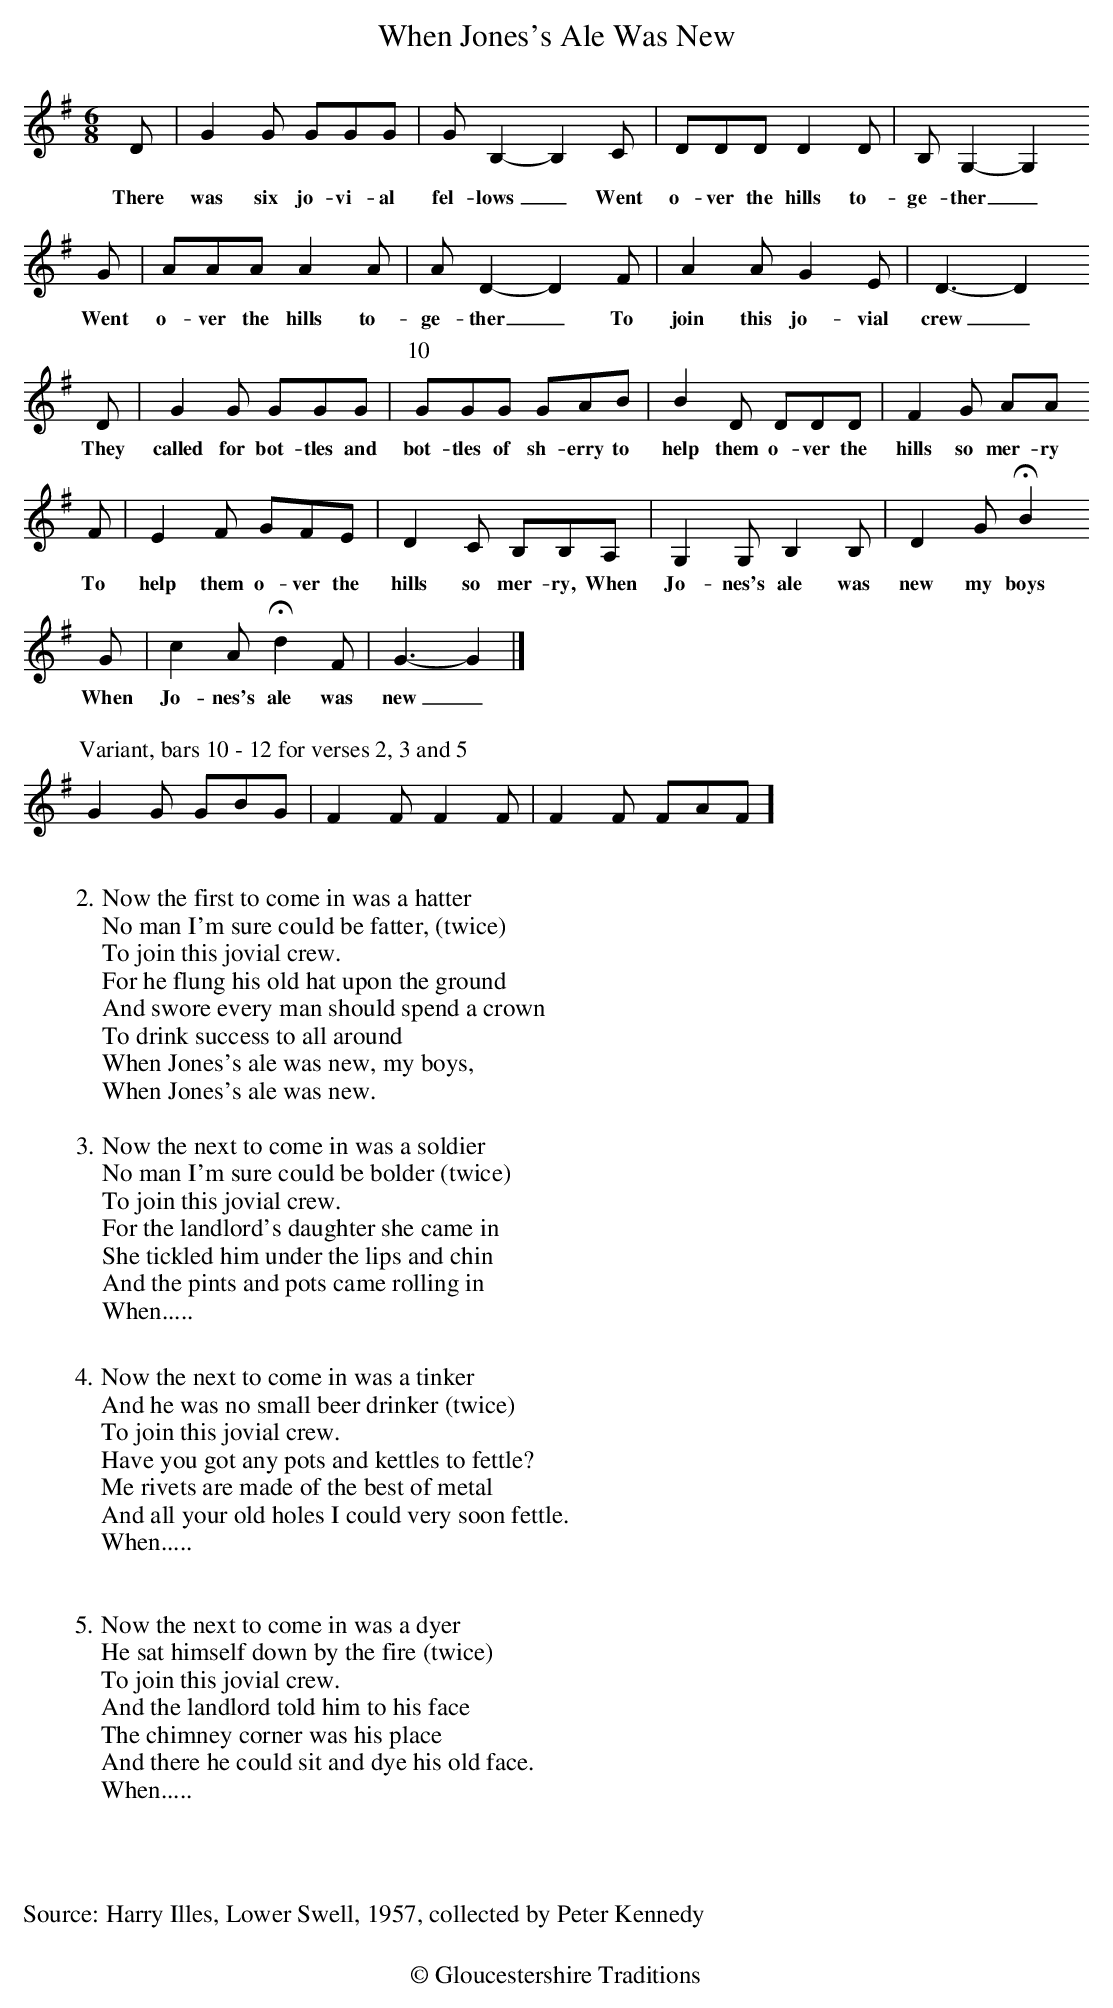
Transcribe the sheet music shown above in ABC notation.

X:1
T:When Jones's Ale Was New
M:6/8
L:1/8
K:Gmaj clef=treble octave=0
D |G2G GGG | GB,2-B,2C | DDD D2D | B,G,2-G,2
w:There was six jo-vi-al fel-lows_ Went o-ver the hills to-ge-ther_
G | AAA A2A | AD2-D2F | A2A G2E | D3-D2
w:Went o-ver the hills to-ge-ther_To join this jo-vial crew_
D | G2G GGG | [P:10]GGG GAB | B2D DDD | F2G AA
w:They called for bot-tles and bot-tles of sh-erry to help them o-ver the hills so mer-ry
F | E2F GFE |D2C B,B,A, | G,2G, B,2B, | D2G!fermata!B2
w:To help them o-ver the hills so mer-ry, When Jo-nes's ale was new my boys
G | c2A !fermata!d2F | G3-G2 |]
w:When Jo-nes's ale was new_
%%text
%%text
[P:Variant, bars 10 - 12 for verses 2, 3 and 5]G2G GBG | F2F F2F | F2F FAF]
%%text
%%text
W:2. Now the first to come in was a hatter
W:No man I'm sure could be fatter, (twice)
W:To join this jovial crew.
W:For he flung his old hat upon the ground
W:And swore every man should spend a crown
W:To drink success to all around
W:When Jones's ale was new, my boys,
W:When Jones's ale was new.
W:
W:3. Now the next to come in was a soldier
W:No man I'm sure could be bolder (twice)
W:To join this jovial crew.
W:For the landlord's daughter she came in
W:She tickled him under the lips and chin
W:And the pints and pots came rolling in
W:When.....
W:
W:4. Now the next to come in was a tinker
W:And he was no small beer drinker (twice)
W:To join this jovial crew.
W:Have you got any pots and kettles to fettle?
W:Me rivets are made of the best of metal
W:And all your old holes I could very soon fettle.
W:When.....
W:
W:
W:5. Now the next to come in was a dyer
W:He sat himself down by the fire (twice)
W:To join this jovial crew.
W:And the landlord told him to his face
W:The chimney corner was his place
W:And there he could sit and dye his old face.
W:When.....
W:
W:
W:
